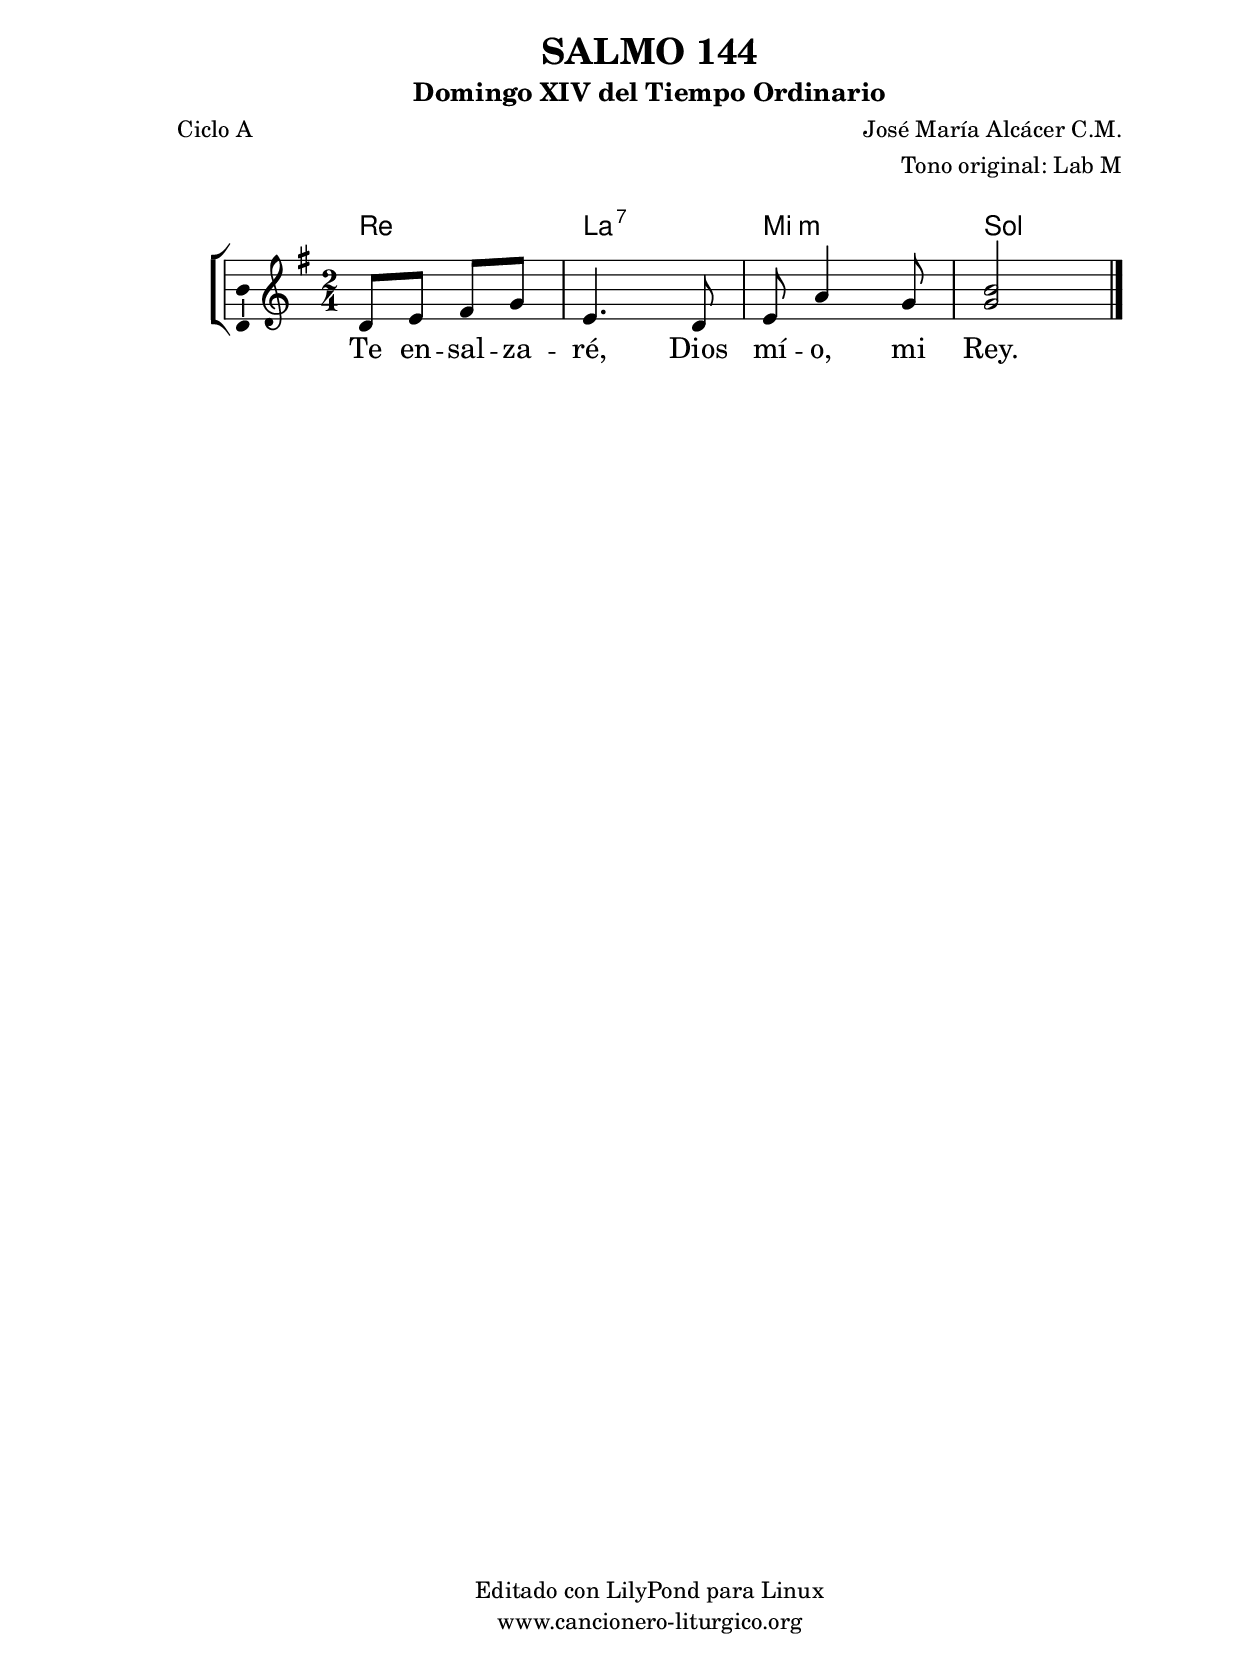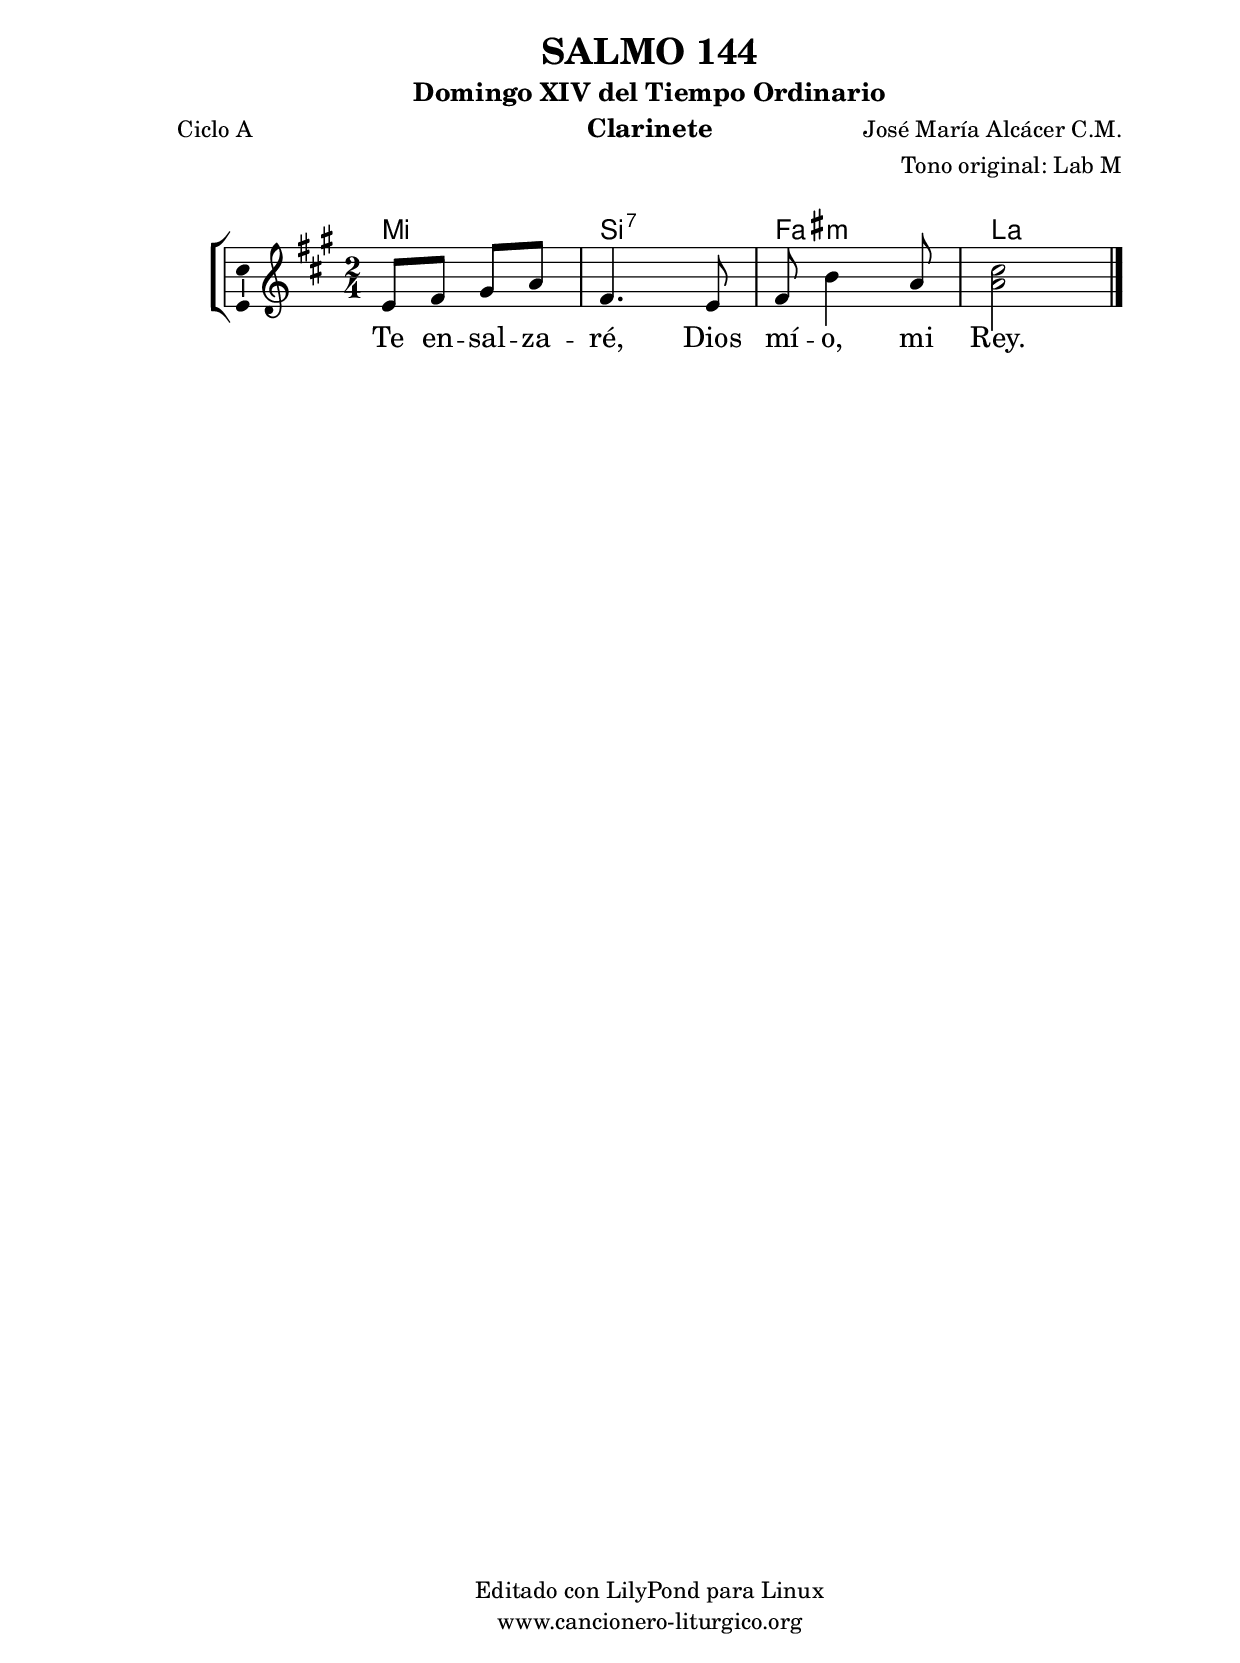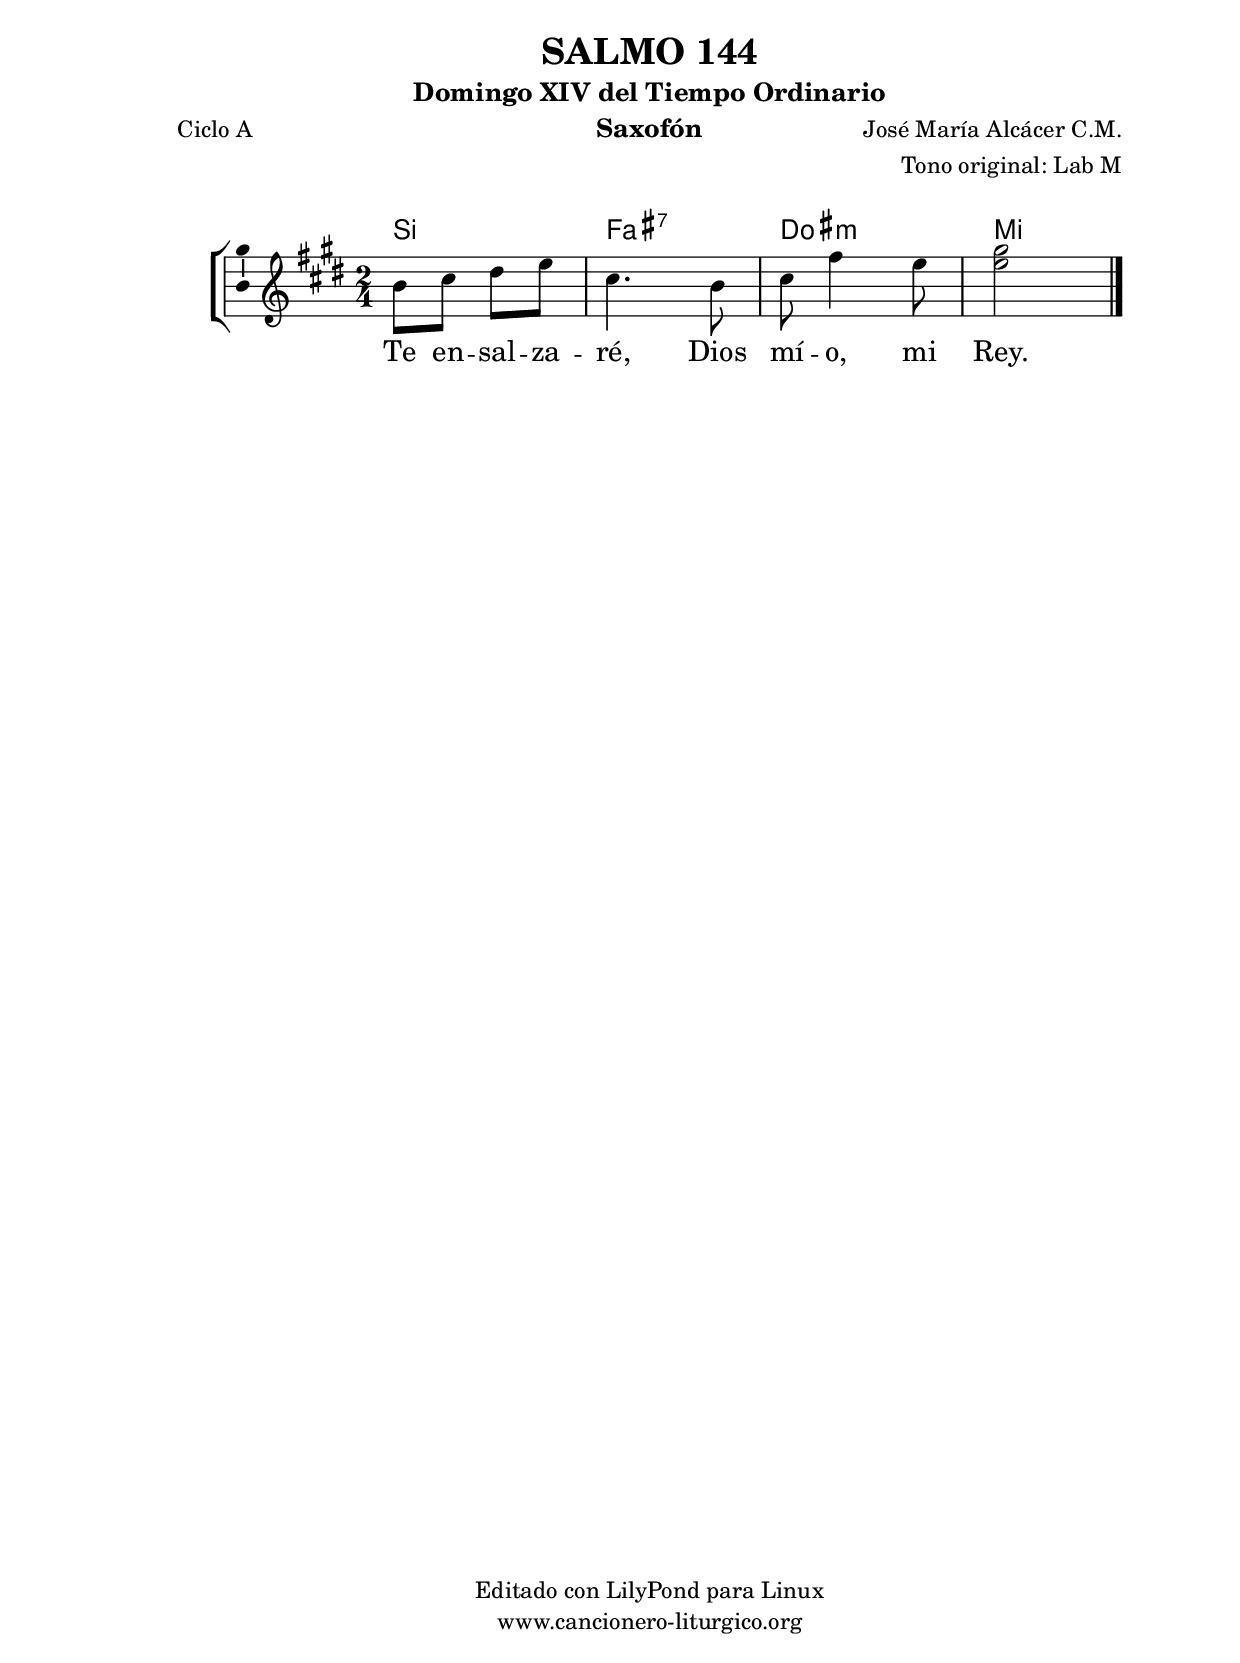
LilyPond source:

%
%para convertir .midi en .wav:
%timidity filename.midi -Ow -o finename.wav
%
%
%Para convertir de .wav a .mp3:
%lame -h -m j filename.wav
%
%
%para escuchar el midi:
%timidity nombrefichero.midi
%


%versión de lilypond para la que se ha escrito esta partitura:
\version "2.16.0"

	%Tamaño papel
	#(set-default-paper-size "a4")
	%Tamaño partitura
	#(set-global-staff-size 20)
	%No responde al pulsar sobre una nota
	#(ly:set-option 'point-and-click #f)

%parámetros del encabezamiento:
\header {
	title = "SALMO 144"
	subtitle = "Domingo XIV del Tiempo Ordinario"
	composer = "José María Alcácer C.M."
	poet = "Ciclo A"
	meter = ""
	arranger = "Tono original: Lab M"
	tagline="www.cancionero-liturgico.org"
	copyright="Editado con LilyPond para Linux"
	}

%parámetros asociados al papel:
\paper  {
	oddHeaderMarkup = \markup {\fill-line { \on-the-fly #not-first-page \fromproperty #'header:title \on-the-fly #not-first-page \fromproperty #'header:composer }}
	evenHeaderMarkup = \markup {\fill-line { \fromproperty #'header:composer \fromproperty #'header:title }}
	#(set-paper-size "a4")
	print-page-number = ##f
	first-page-number = 1
	print-first-page-number = ##f
%	head-separation = 3.0 \cm
	top-margin = 2.0 \cm
	bottom-margin = 0.5\cm
%%%	bottom-margin = -1.0\cm
	left-margin = 3.0 \cm
	line-width = 16.0 \cm 
	indent = 8\mm
	interscoreline = 2.\mm
	between-system-space = 15\mm
%	para que las partituras no llenen la hoja:
	ragged-bottom = ##t
%	idem para la última hoja:
	ragged-last-bottom = ##f
%	para que las partituras llenen el ancho del papel:
	ragged-last = ##f
	after-title-space = 2.5 \cm
%page-count=1
%system-count=8

	%Flexible Vertical Spacing
%	markup-markup-spacing =
%	#'((basic-distance . 15) (minimum-distance . 15) (padding . 3))
	markup-system-spacing =
	#'((basic-distance . 15) (minimum-distance . 15) (padding . 3))
	system-system-spacing =
	#'((basic-distance . 15) (minimum-distance . 15) (padding . 3))
	score-system-spacing =
	#'((basic-distance . 15) (minimum-distance . 15) (padding . 5))
%	top-system-spacing = % header
%	#'((basic-distance . 8) (minimum-distance . 0) (padding . 3))
%	top-markup-spacing =
%	#'((basic-distance . 20) (minimum-distance . 20) (padding . 3))
	last-bottom-spacing = % footer
	#'((basic-distance . 5) (minimum-distance . 5) (padding . 3))
%	score-markup-spacing =
%	#'((basic-distance . 16) (minimum-distance . 13) (padding . 3))

	}


%parámetros que afectan a toda la partitura:
global =  {
	%clave de sol (G):
	\clef G
	%armadura:
	\transpose  aes  g
	\key aes \major
	\tempo 4=63
	\set Score.tempoHideNote = ##t
	}


acordes = {
	\italianChords
	\chordmode {
	\transpose aes g
{

ees2 bes:7 f:m aes

	}
	}
}

melodia = 
\transpose aes g
{
	\relative c'{
	\time 2/4

ees8 f g aes
f4. ees8

f8 bes4 aes8
<aes c>2

\bar "|."
}
}

texto = \lyricmode {
Te en -- sal -- za -- ré, Dios mí -- o, mi Rey.
	}


acordesStaff = \context ChordNames = acordesStaff <<
	\set chordChanges = ##t
	\acordes
	>>


vozStaff = \context Voice = vozStaff
\with {\consists "Ambitus_engraver"}
<<
%	\set Staff.instrumentName = ""
%	\set Staff.shortInstrumentName = ""
%	\set Staff.midiInstrument = #"clarinet"
%	\set Staff.midiInstrument = #"cello"
%	\set Staff.midiInstrument = #"flute"
	\set Staff.midiInstrument = #"electric guitar (jazz)"
%	\set Staff.midiInstrument = #"english horn"
%	\set Staff.midiInstrument = #"violin"
%	\set Staff.midiInstrument = #"glockenspiel"
	\set Staff.midiMinimumVolume = #0.7
	\set Staff.midiMaximumVolume = #0.9
	\global
	\melodia
	>>


textoStaff = \context Lyrics = textoStaff <<
	\lyricsto vozStaff \texto
	>>

\book {
	\score {
		\context ChoirStaff {
			\override StaffGroup.SystemStartBracket #'collapse-height = #1
			\override Score.SystemStartBar #'collapse-height = #1
			<<
			\acordesStaff
			\vozStaff
			\textoStaff
			>>
			}
		\layout {
	    		\context {
				\Lyrics
				\override LyricText #'font-size = #2
				}
	   		 \context {
				\Score
				%fontSize = #3
				\override StaffSymbol #'staff-space = #(magstep +3)
				%\override Beam #'thickness = #0.55
				%\override SpacingSpanner #'spacing-increment = #1.0
				%\override Slur #'height-limit = #1.5
				}
			}
		}
	\score {
		\unfoldRepeats
		\context ChoirStaff {
			<<
			\acordesStaff
			\vozStaff
			>>
			}
		\midi {
	  		\context {
	  			\Score
				tempoWholesPerMinute = #(ly:make-moment 70 4)
				}
			}
		}
	}

%Partitura para clarinete
#(define output-suffix "C")
\book {
	\header{
		instrument = "Clarinete"
		}
	\score {
		\context ChoirStaff {
			\override StaffGroup.SystemStartBracket #'collapse-height = #1
			\override Score.SystemStartBar #'collapse-height = #1
\transpose c d
			<<
			\acordesStaff
			\vozStaff
			\textoStaff
			>>
			}
		\layout {
	    		\context {
				\Lyrics
				\override LyricText #'font-size = #2
				}
	   		 \context {
				\Score
				%fontSize = #3
				\override StaffSymbol #'staff-space = #(magstep +3)
				%\override Beam #'thickness = #0.55
				%\override SpacingSpanner #'spacing-increment = #1.0
				%\override Slur #'height-limit = #1.5
				}
			}
		}
	}

%Partitura para saxofón
#(define output-suffix "S")
\book {
	\header{
		instrument = "Saxofón"
		}
	\score {
		\context ChoirStaff {
			\override StaffGroup.SystemStartBracket #'collapse-height = #1
			\override Score.SystemStartBar #'collapse-height = #1
\transpose c a
			<<
			\acordesStaff
			\vozStaff
			\textoStaff
			>>
			}
		\layout {
	    		\context {
				\Lyrics
				\override LyricText #'font-size = #2
				}
	   		 \context {
				\Score
				%fontSize = #3
				\override StaffSymbol #'staff-space = #(magstep +3)
				%\override Beam #'thickness = #0.55
				%\override SpacingSpanner #'spacing-increment = #1.0
				%\override Slur #'height-limit = #1.5
				}
			}
		}
	}

